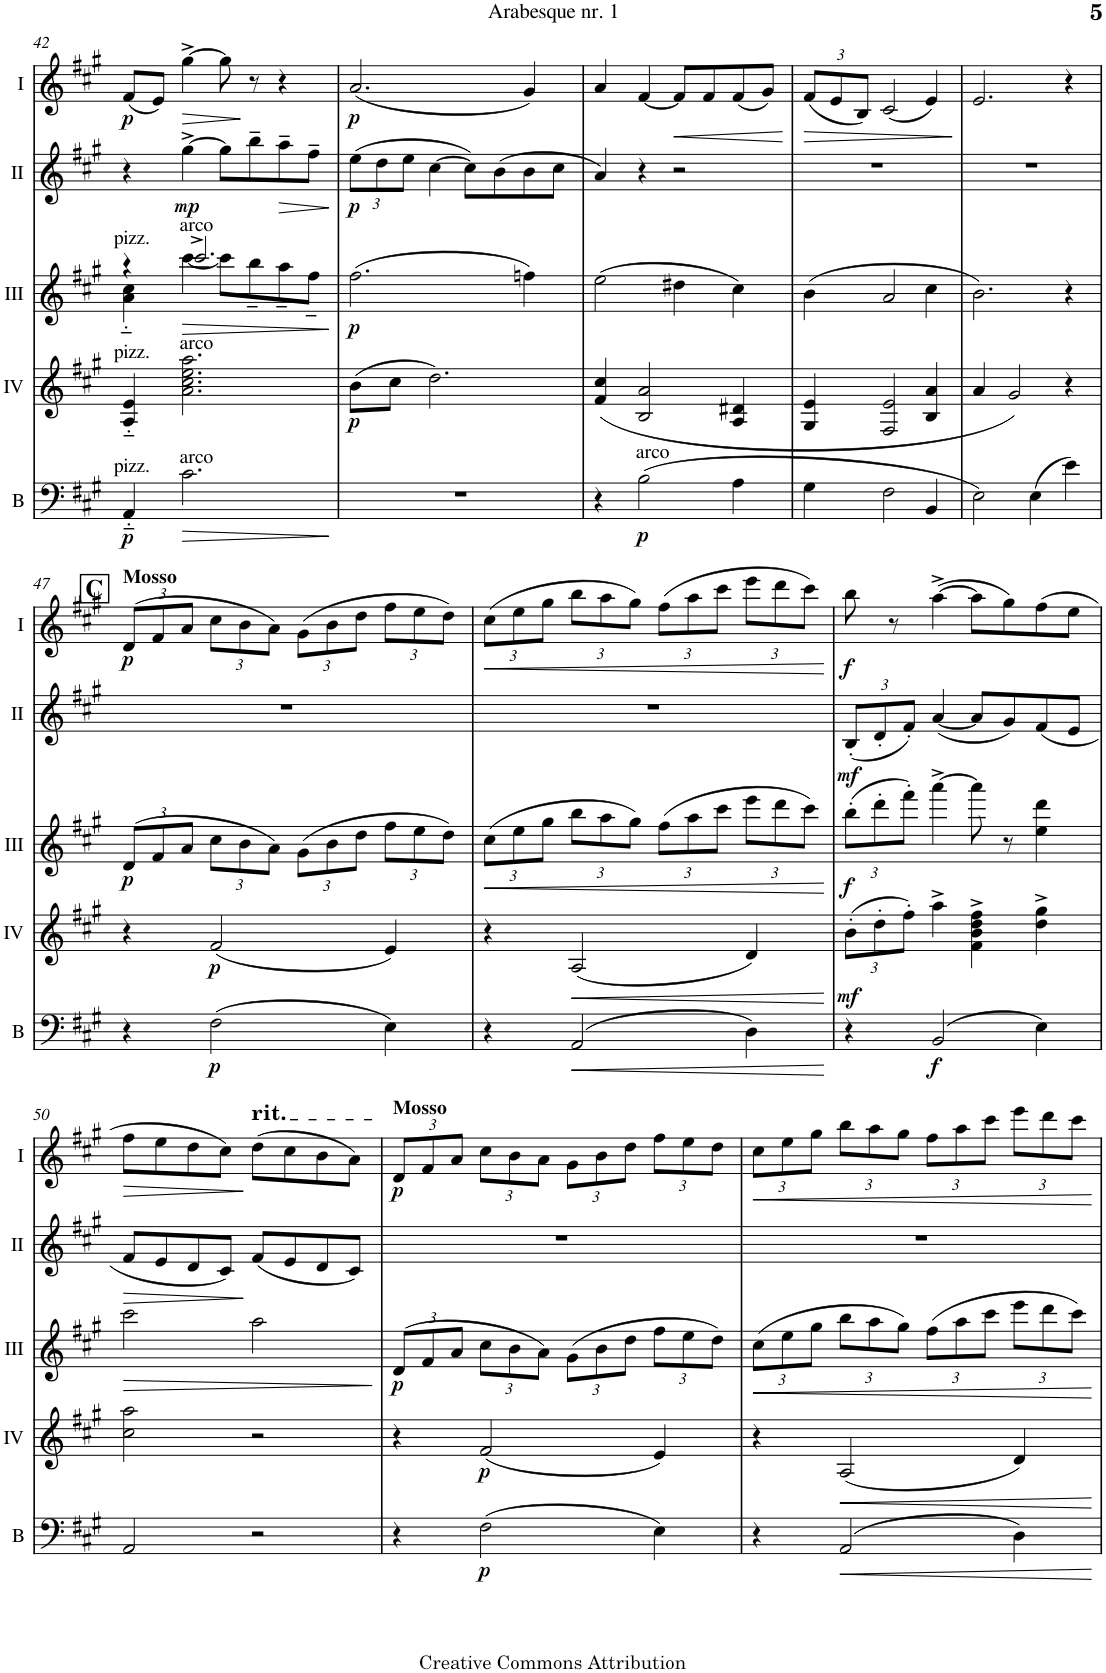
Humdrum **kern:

**kern	**dynam	**kern	**dynam	**kern	**dynam	**kern	**dynam	**kern	**dynam
*part5	*part5	*part4	*part4	*part3	*part3	*part2	*part2	*part1	*part1
*staff5	*staff5	*staff4	*staff4	*staff3	*staff3	*staff2	*staff2	*staff1	*staff1
*I"Bass	*	*I"Acc. 4	*	*I"Acc. 3	*	*I"Acc. 2	*	*I"Acc. 1	*
*I'B	*	*	*	*	*	*	*	*	*
!!LO:PB:g=z
*clefF4	*	*clefG2	*	*clefG2	*	*clefG2	*	*clefG2	*
*Trd7c12	*	*Trd7c12	*	*Trd7c12	*	*	*	*	*
*k[f#c#g#]	*	*k[f#c#g#]	*	*k[f#c#g#]	*	*k[f#c#g#]	*	*k[f#c#g#]	*
*M4/4	*	*M4/4	*	*M4/4	*	*M4/4	*	*M4/4	*
=42	=42	=42	=42	=42	=42	=42	=42	=42	=42
*	*	*	*	*^	*	*	*	*	*
!	!	!	!	!LO:TX:a:t=pizz.	!	!	!	!	!	!
!	!	!LO:TX:a:t=pizz.	!	!	!	!	!	!	!	!
!LO:TX:a:t=pizz.	!	!	!	!	!	!	!	!	!	!
!	!LO:DY:b	!	!	!	!	!	!	!	!	!LO:DY:b
4AA/	p	4A/ 4e/	.	4r	4a\'~ 4cc#\'~	.	4r	.	(8f#/L	p
.	.	.	.	.	.	.	.	.	8e/J)	.
!	!	!	!	!LO:TX:a:t=arco	!	!	!	!	!	!
!	!	!LO:TX:a:t=arco	!	!	!	!	!	!	!	!
!LO:TX:a:t=arco	!	!	!	!	!	!	!	!	!	!
!	!LO:HP:b	!	!	!	!	!LO:HP:b	!	!LO:DY:b	!	!LO:HP:b
2.c#\	>	2.a\ 2.cc#\ 2.ee\ 2.aa\	.	2.ccc#^/	[4ccc#\	>	[4gg#^\	mp	[4gg#^\	>
.	.	.	.	.	8ccc#\L]	.	8gg#\L]	.	8gg#\]	.
.	.	.	.	.	8bb~\	.	8bb~\	.	8r	]
!	!	!	!	!	!	!	!	!LO:HP:b	!	!
.	.	.	.	.	8aa~\	.	8aa~\	>	4r	.
.	.	.	.	.	8ff#~\J	.	8ff#~\J	.	.	.
*	*	*	*	*v	*v	*	*	*	*	*
.	.	.	.	.	]	.	]	.	.
=43	=43	=43	=43	=43	=43	=43	=43	=43	=43
*	*	*	*	*	*	*Xbrackettup	*	*	*
!	!	!	!LO:DY:b	!	!LO:DY:b	!	!LO:DY:b	!	!LO:DY:b
1r	.	(8b\L	p	(2.ff#\	p	(12ee\L	p	(2.a/	p
.	.	.	.	.	.	12dd\	.	.	.
.	.	8cc#\J	.	.	.	.	.	.	.
.	.	.	.	.	.	12ee\J	.	.	.
.	.	2.dd\)	.	.	.	[4cc#\	.	.	.
.	.	.	.	.	.	8cc#\L])	.	.	.
.	.	.	.	.	.	(8b\	.	.	.
.	.	.	.	4ffn\)	.	8b\	.	4g#/)	.
.	.	.	.	.	.	8cc#\J	.	.	.
=44	=44	=44	=44	=44	=44	=44	=44	=44	=44
4r	.	(4f#/ 4cc#/	.	(2ee\	.	4a/)	.	4a/	.
!LO:TX:a:t=arco	!	!	!	!	!	!	!	!	!
!	!LO:DY:b	!	!	!	!	!	!	!	!
(2B\	p	2B/ 2a/	.	.	.	4r	.	[4f#/	.
!	!	!	!	!	!	!	!	!	!LO:HP:b
.	.	.	.	4dd#X\	.	2r	.	8f#/L]	<
.	.	.	.	.	.	.	.	8f#/	.
4A\	.	4A/ 4d#X/	.	4cc#\)	.	.	.	(8f#/	.
.	.	.	.	.	.	.	.	8g#/J)	.
.	.	.	.	.	.	.	.	.	[
=45	=45	=45	=45	=45	=45	=45	=45	=45	=45
*	*	*	*	*	*	*	*	*Xbrackettup	*
!	!	!	!	!	!	!	!	!	!LO:HP:b
4G#\	.	4G#/ 4e/	.	(4b\	.	1r	.	(12f#/L	>
.	.	.	.	.	.	.	.	12e/	.
.	.	.	.	.	.	.	.	12B/J)	.
2F#\	.	2F#/ 2e/	.	2a/	.	.	.	(2c#/	.
4BB/	.	4B/ 4a/	.	4cc#\	.	.	.	4e/)	.
.	.	.	.	.	.	.	.	.	]
=46	=46	=46	=46	=46	=46	=46	=46	=46	=46
2E\)	.	4a/	.	2.b\)	.	1r	.	2.e/	.
.	.	2g#/)	.	.	.	.	.	.	.
(4E\	.	.	.	.	.	.	.	.	.
4e\)	.	4r	.	4r	.	.	.	4r	.
!!LO:LB:g=z
=47	=47	=47	=47	=47	=47	=47	=47	=47	=47
!!LO:REH:place=s1:a:B:cj:fs=14:t=C
*	*	*	*	*Xbrackettup	*	*	*	*	*
!	!	!	!	!	!	!	!	!LO:TX:a:B:t=Mosso	!
!	!	!	!	!	!LO:DY:b	!	!	!	!LO:DY:b
4r	.	4r	.	(12d/L	p	1r	.	(12d/L	p
.	.	.	.	12f#/	.	.	.	12f#/	.
.	.	.	.	12a/J	.	.	.	12a/J	.
!	!LO:DY:b	!	!LO:DY:b	!	!	!	!	!	!
(2F#\	p	(2f#/	p	12cc#\L	.	.	.	12cc#\L	.
.	.	.	.	12b\	.	.	.	12b\	.
.	.	.	.	12a\J)	.	.	.	12a\J)	.
.	.	.	.	(12g#\L	.	.	.	(12g#\L	.
.	.	.	.	12b\	.	.	.	12b\	.
.	.	.	.	12dd\J	.	.	.	12dd\J	.
4E\)	.	4e/)	.	12ff#\L	.	.	.	12ff#\L	.
.	.	.	.	12ee\	.	.	.	12ee\	.
.	.	.	.	12dd\J)	.	.	.	12dd\J)	.
=48	=48	=48	=48	=48	=48	=48	=48	=48	=48
!	!	!	!	!	!LO:HP:b	!	!	!	!LO:HP:b
4r	.	4r	.	(12cc#\L	<	1r	.	(12cc#\L	<
.	.	.	.	12ee\	.	.	.	12ee\	.
.	.	.	.	12gg#\J	.	.	.	12gg#\J	.
!	!LO:HP:b	!	!LO:HP:b	!	!	!	!	!	!
(2AA/	<	(2A/	<	12bb\L	.	.	.	12bb\L	.
.	.	.	.	12aa\	.	.	.	12aa\	.
.	.	.	.	12gg#\J)	.	.	.	12gg#\J)	.
.	.	.	.	(12ff#\L	.	.	.	(12ff#\L	.
.	.	.	.	12aa\	.	.	.	12aa\	.
.	.	.	.	12ccc#\J	.	.	.	12ccc#\J	.
4D\)	.	4d/)	.	12eee\L	.	.	.	12eee\L	.
.	.	.	.	12ddd\	.	.	.	12ddd\	.
.	.	.	.	12ccc#\J)	.	.	.	12ccc#\J)	.
.	]	.	[	.	[	.	.	.	[
=49	=49	=49	=49	=49	=49	=49	=49	=49	=49
*	*	*Xbrackettup	*	*	*	*	*	*	*
!	!	!	!LO:DY:b	!	!LO:DY:b	!	!LO:DY:b	!	!LO:DY:b
4r	.	(12b'\L	mf	(12bb'\L	f	(12B'/L	mf	8bb\	f
.	.	12dd'\	.	12ddd'\	.	12d'/	.	.	.
.	.	.	.	.	.	.	.	8r	.
.	.	12ff#'\J)	.	12fff#'\J)	.	12f#'/J)	.	.	.
!	!LO:DY:b	!	!	!	!	!	!	!	!
(2BB/	f	4aa^\	.	[4aaa^\	.	([4a/	.	([4aa^\	.
.	.	4f#\^ 4b\^ 4dd\^ 4ff#\^	.	8aaa\]	.	8a/L]	.	8aa\L]	.
.	.	.	.	8r	.	8g#/)	.	8gg#\)	.
4E\)	.	4dd\^ 4gg#\^	.	4ee\ 4ddd\	.	(8f#/	.	(8ff#\	.
.	.	.	.	.	.	8e/J	.	8ee\J	.
!!LO:LB:g=z
=50	=50	=50	=50	=50	=50	=50	=50	=50	=50
!	!	!	!	!	!LO:HP:b	!	!LO:HP:b	!	!LO:HP:b
2AA/	.	2cc#\ 2aa\	.	2ccc#\	>	8f#/L	>	8ff#\L	>
.	.	.	.	.	.	8e/	.	8ee\	.
.	.	.	.	.	.	8d/	.	8dd\	.
.	.	.	.	.	.	8c#/J)	.	8cc#\J)	.
!	!	!	!	!	!	!	!	!LO:TX:a:t=rit.	!
2r	.	2r	.	2aa\	.	(8f#/L	]	(8dd\L	]
.	.	.	.	.	.	8e/	.	8cc#\	.
.	.	.	.	.	.	8d/	.	8b\	.
.	.	.	.	.	.	8c#/J)	.	8a\J)	.
.	.	.	.	.	]	.	.	.	.
=51	=51	=51	=51	=51	=51	=51	=51	=51	=51
!	!	!	!	!	!	!	!	!LO:TX:a:B:t=Mosso	!
!	!	!	!	!	!LO:DY:b	!	!	!	!LO:DY:b
4r	.	4r	.	(12d/L	p	1r	.	12d/L	p
.	.	.	.	12f#/	.	.	.	12f#/	.
.	.	.	.	12a/J	.	.	.	12a/J	.
!	!LO:DY:b	!	!LO:DY:b	!	!	!	!	!	!
(2F#\	p	(2f#/	p	12cc#\L	.	.	.	12cc#\L	.
.	.	.	.	12b\	.	.	.	12b\	.
.	.	.	.	12a\J)	.	.	.	12a\J	.
.	.	.	.	(12g#\L	.	.	.	12g#\L	.
.	.	.	.	12b\	.	.	.	12b\	.
.	.	.	.	12dd\J	.	.	.	12dd\J	.
4E\)	.	4e/)	.	12ff#\L	.	.	.	12ff#\L	.
.	.	.	.	12ee\	.	.	.	12ee\	.
.	.	.	.	12dd\J)	.	.	.	12dd\J	.
=52	=52	=52	=52	=52	=52	=52	=52	=52	=52
!	!	!	!	!	!LO:HP:b	!	!	!	!LO:HP:b
4r	.	4r	.	(12cc#\L	<	1r	.	12cc#\L	<
.	.	.	.	12ee\	.	.	.	12ee\	.
.	.	.	.	12gg#\J	.	.	.	12gg#\J	.
!	!	!	!LO:HP:b	!	!	!	!	!	!
(2AA/	.	(2A/	<	12bb\L	.	.	.	12bb\L	.
.	.	.	.	12aa\	.	.	.	12aa\	.
.	.	.	.	12gg#\J)	.	.	.	12gg#\J	.
.	.	.	.	(12ff#\L	.	.	.	12ff#\L	.
.	.	.	.	12aa\	.	.	.	12aa\	.
.	.	.	.	12ccc#\J	.	.	.	12ccc#\J	.
4D\)	.	4d/)	.	12eee\L	.	.	.	12eee\L	.
.	.	.	.	12ddd\	.	.	.	12ddd\	.
.	.	.	.	12ccc#\J)	.	.	.	12ccc#\J	.
.	[	.	[	.	[	.	.	.	[
=	=	=	=	=	=	=	=	=	=
*-	*-	*-	*-	*-	*-	*-	*-	*-	*-
